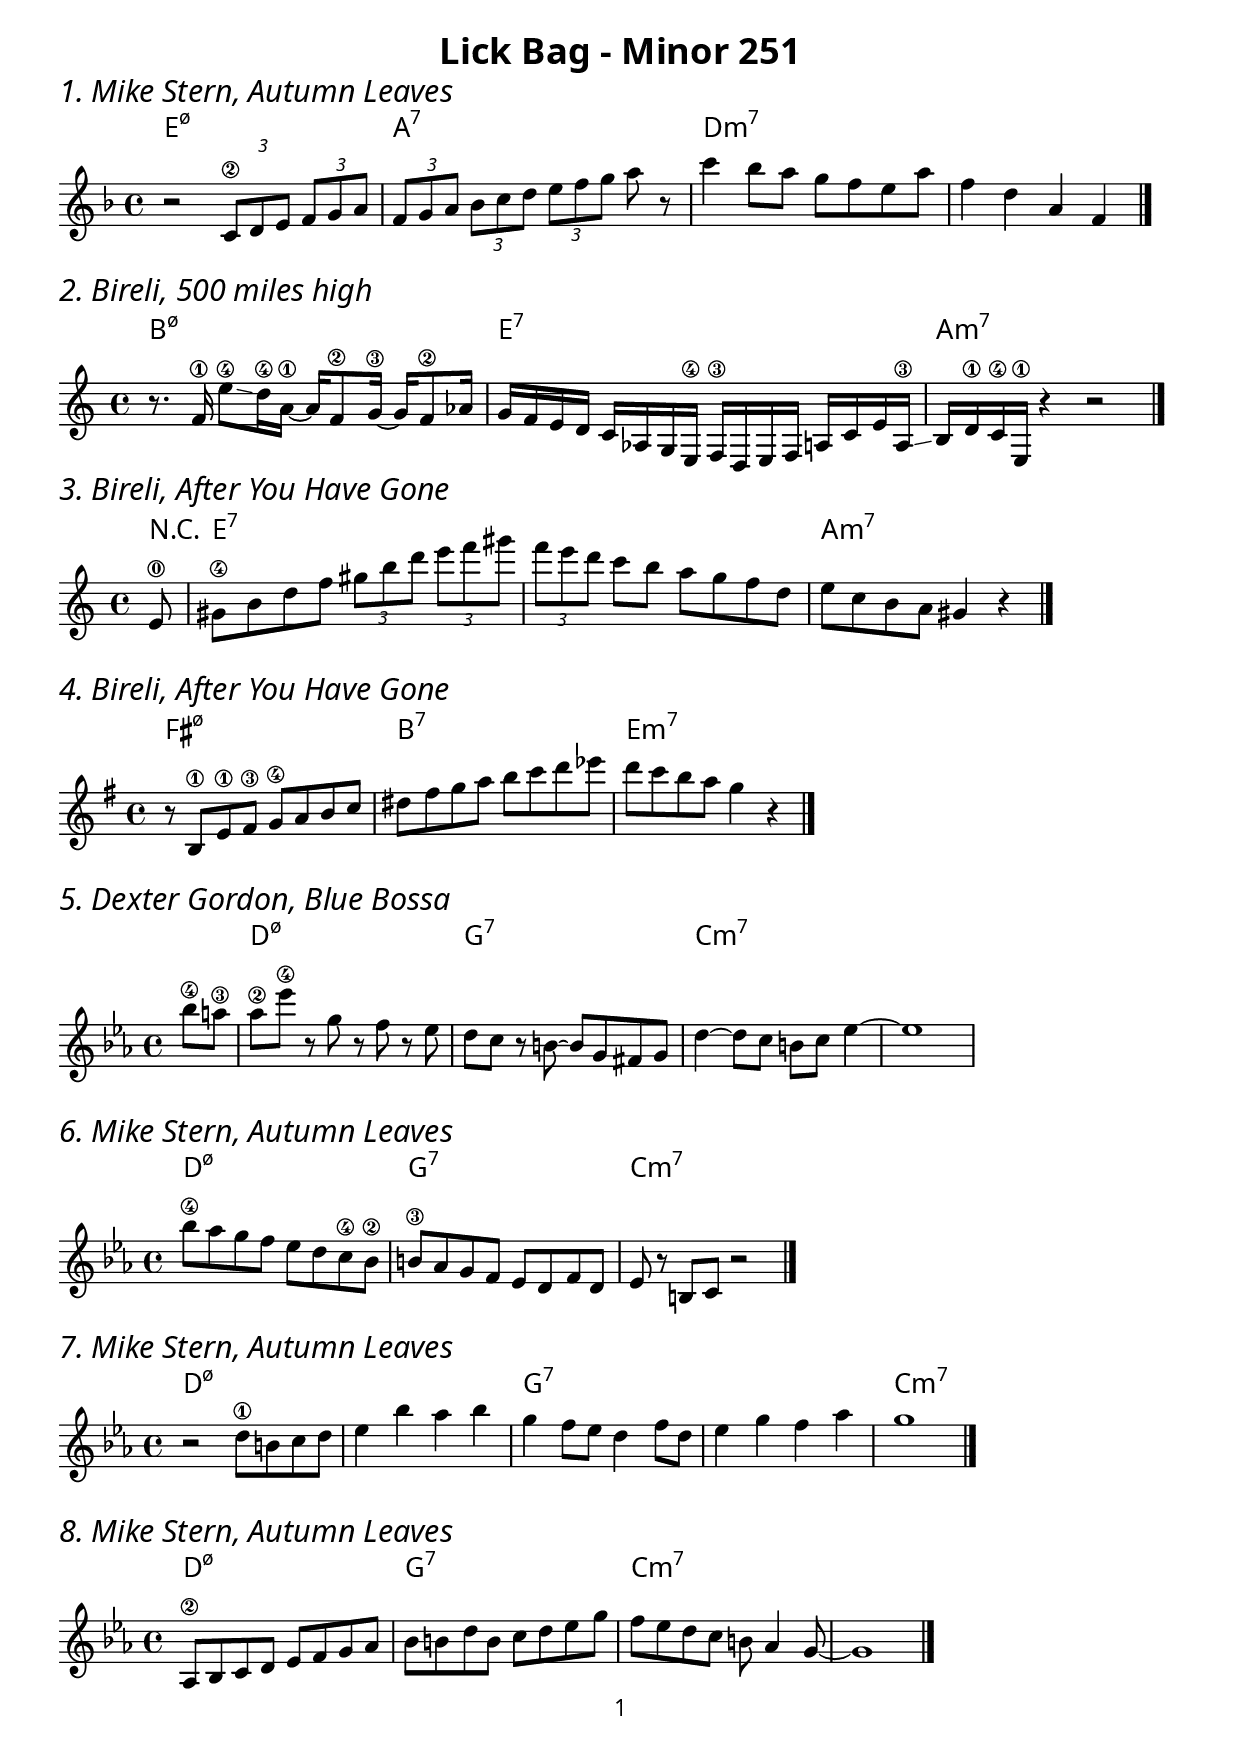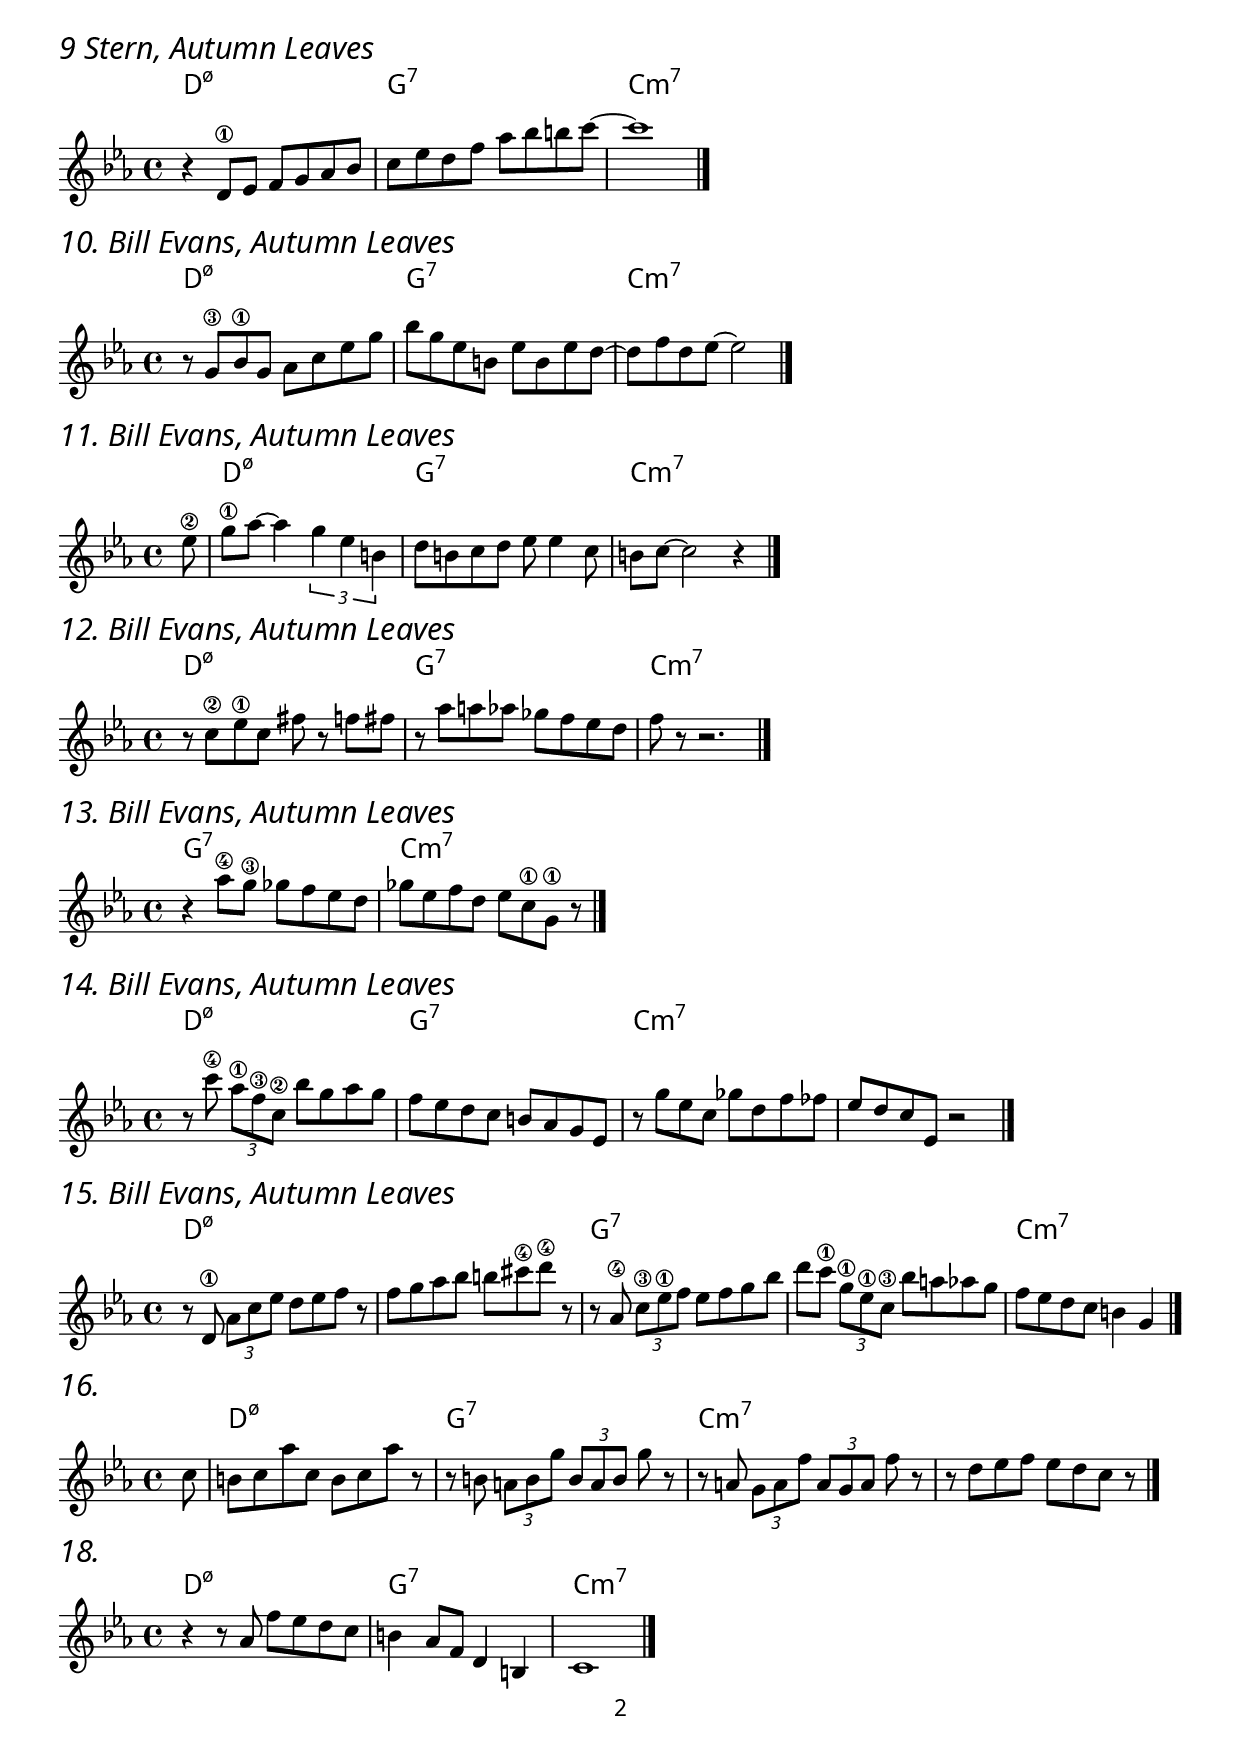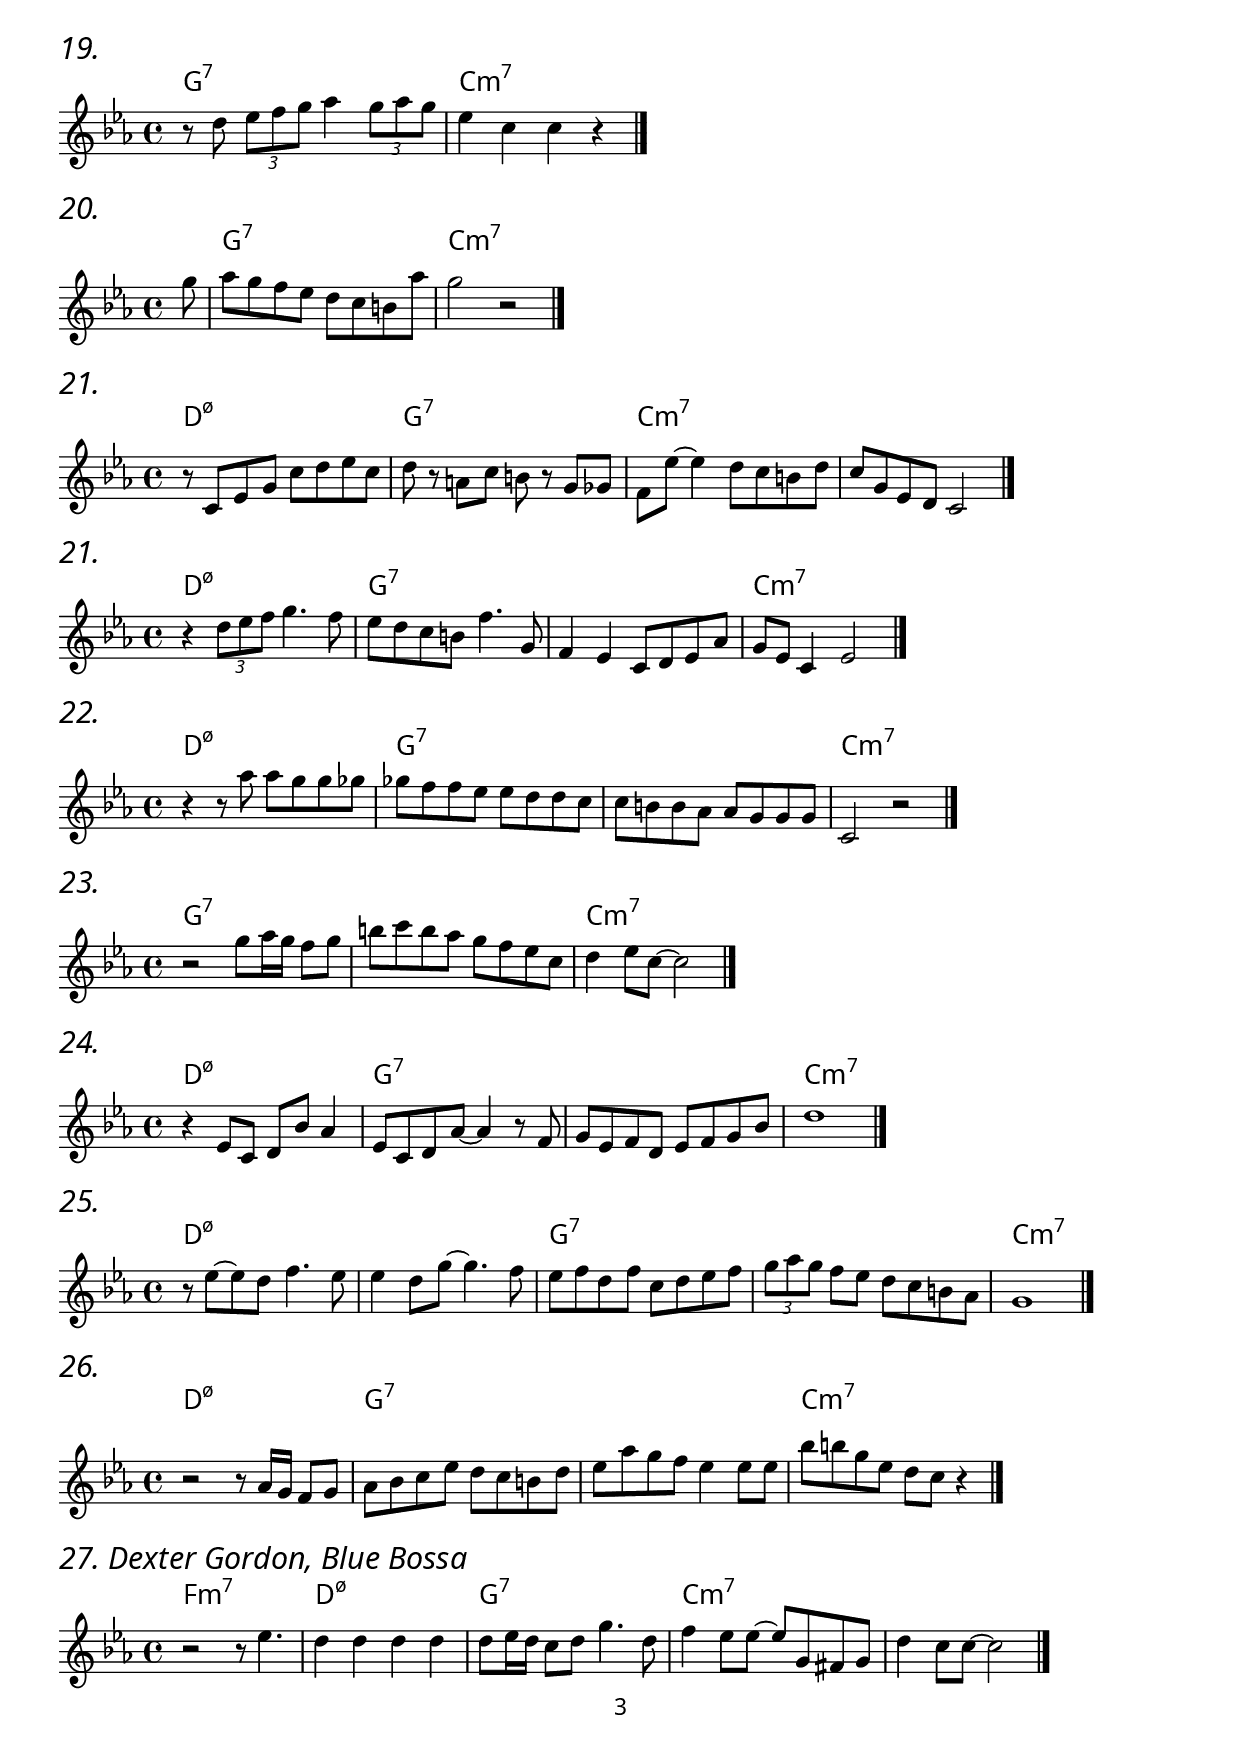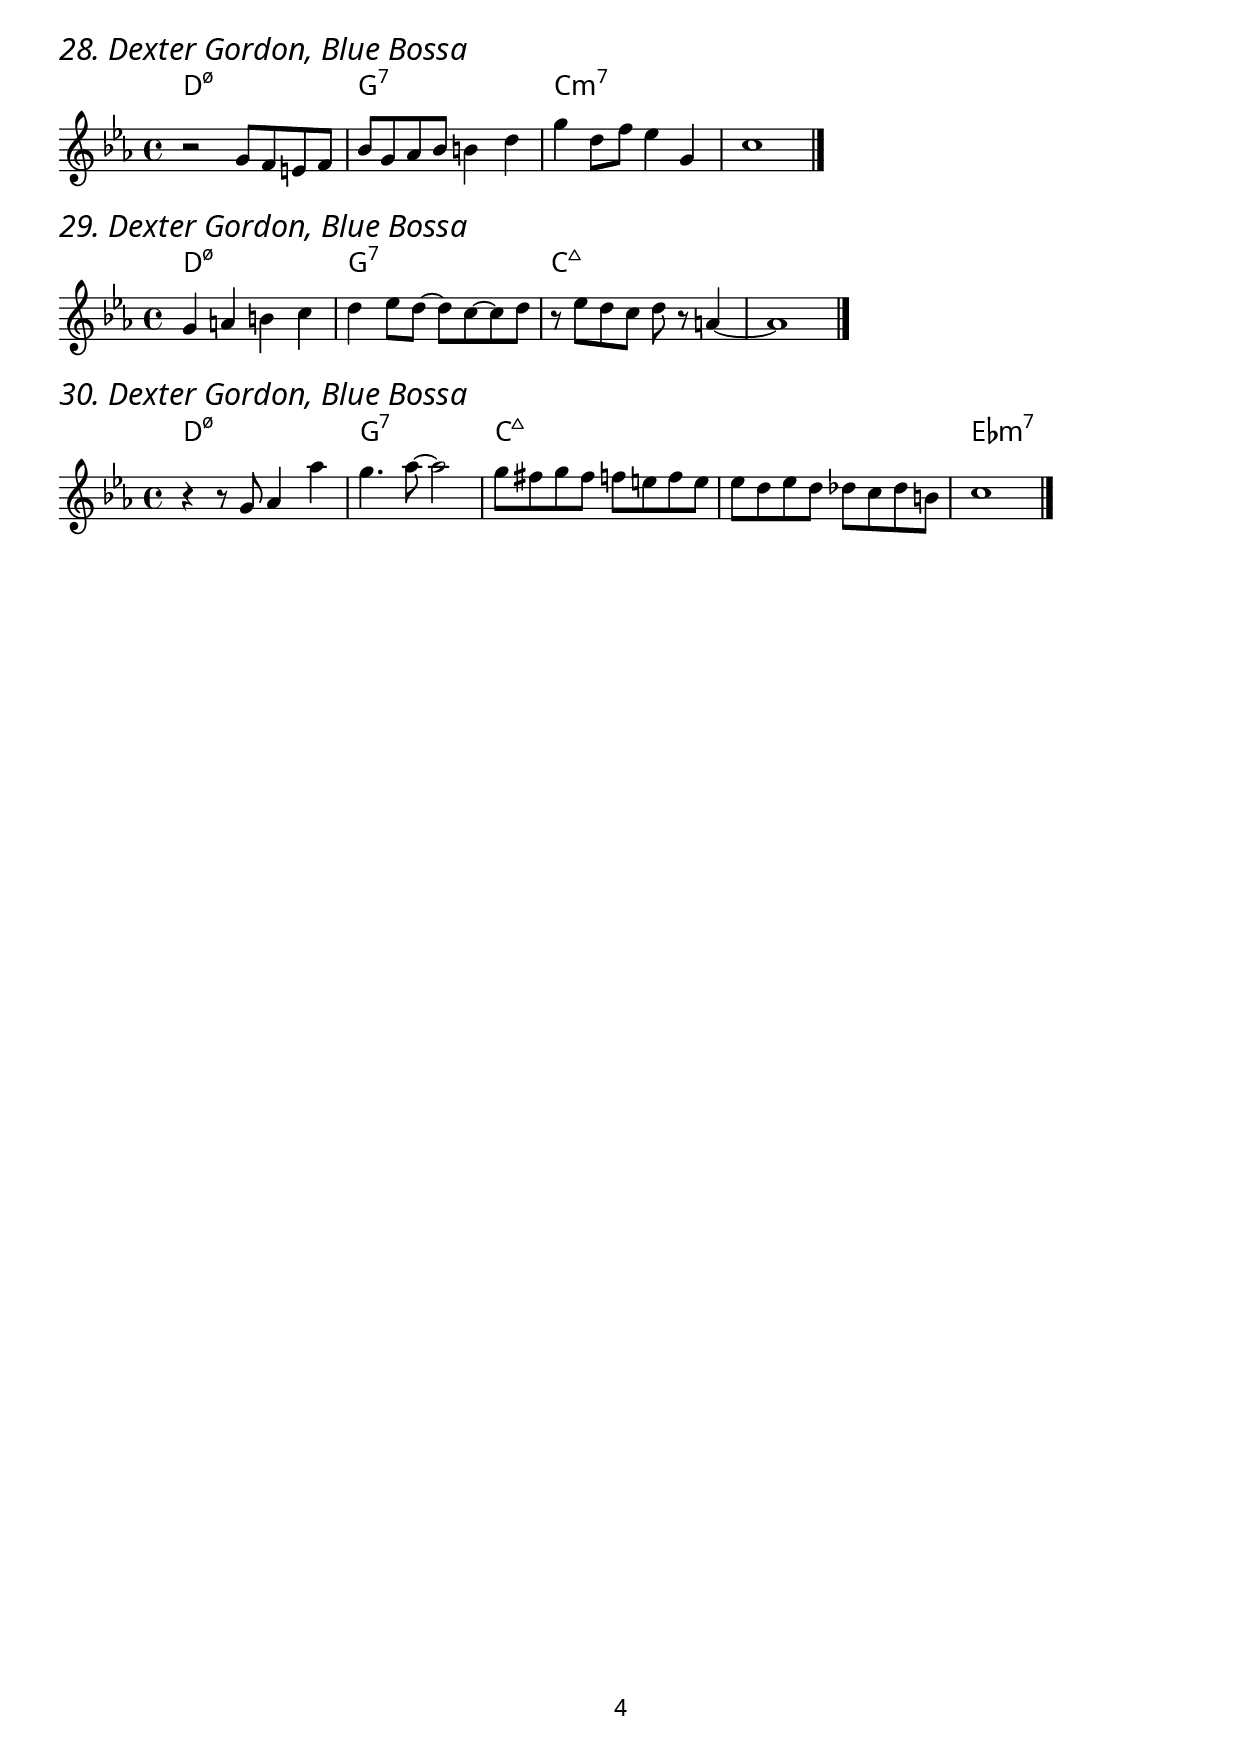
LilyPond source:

% {{{ PARAMETRI
  \version "2.18.2"
  myTitle = "Lick Bag - Minor 251"
  myTempo =  #(ly:make-moment 190 4)
  \header {
  title = \myTitle
}

\paper{  
  print-first-page-number = ##t
  oddHeaderMarkup = \markup \null
  evenHeaderMarkup = \markup \null
  oddFooterMarkup = \markup {
    \fill-line {
      \on-the-fly \print-page-number-check-first
      \fromproperty #'page:page-number-string
    }
  }
  evenFooterMarkup = \oddFooterMarkup
  myStaffSize = #2
  fonts = #(make-pango-font-tree
  "FontAwesome"
  "FontAwesome"
  "FontAwesome"
  (/ myStaffSize 2))  
  
  scoreTitleMarkup = \markup { 
    \column {
      \fill-line {
        \fontsize #2.5 \italic \fromproperty #'header:piece
        \fromproperty #'header:opus
      }
    }
  }
  
%    markup-system-spacing =
%    #'((basic-distance . 0)
%       (padding . 0))
    
%    score-markup-spacing =
%    #'((basic-distance . 0)
%       (padding . 0))
}

global = {
  \numericTimeSignature
  \set Score.markFormatter = #format-mark-box-alphabet
}
\layout { 
  \override Score.RehearsalMark.self-alignment-X = #LEFT
  \set chordChanges = ##t
  indent = #0
  \override VerticalAxisGroup.nonstaff-relatedstaff-spacing.padding = #2

}

#(define-markup-command (LickCounter layout props) ()
  "Increases and prints out the value of the given counter named @var{name}.
  If the counter does not yet exist, it is initialized with 1."
  (let* ((oldval (assoc-ref counter-alist 'LickC))
         (newval (if (number? oldval) (+ oldval 1) 1)))
  (set! counter-alist (assoc-set! counter-alist 'LickC newval))
  (interpret-markup layout props
    (markup (number->string newval)))))

trip = #(define-music-function (parser location m1 m2 m3) 
  (ly:music? ly:music? ly:music?)
  "Triplets"             
  #{ \tuplet 3/2 { $m1 $m2 $m3 } #})

LickScore = 
#(define-scheme-function (p l tempo majkey tema accordi author tune) 
   (scheme? scheme? ly:music? scheme? string? string?)
   #{ 
  \score {
    \header{ piece = \markup \concat{\LickCounter ". " $author ", " $tune ""}}
    << 
        \relative c' {
          $tempo
          $majkey 
          $tema
        }
        \new ChordNames{$accordi \bar "|."}
    >>    
  }
#})


% }}}

iLick = 0

% {{{ LICK A
  lickA = \LickScore 
  \time 4/4 
  \key f \major 
  {r2 \tuplet 3/2 {c8\2 d e} \tuplet 3/2 {f g a} |
    \tuplet 3/2 {f g a} \tuplet 3/2 {bes c d} \tuplet 3/2 {e f g} a8 r8 |
    c4 bes8 a g f e a | f4 d a f |}
  \chordmode{ e1:m7.5- | a1:7 | d1:m7 | d1:m7 \bar "|." }
  #"Mike Stern"
  #"Autumn Leaves"   
% }}}

% {{{ LICK B
  lickB = \LickScore
    \time 4/4
    \key c \major
    {r8. f16\1 e'8\4 \glissando d16\4 a16~\1 a16 f8\2 g16~\3 g16 f8\2 aes16 | 
    g16 f e d c aes g e\4 f\3 d e f a c e a,\3 \glissando |
    b d\1 c\4 e,\1 r4 r2 |}
    \chordmode{ b1:m7.5- | e1:7 | a1:m7 | \bar "|." }
    #"Bireli"
    #"500 miles high"
% }}}

% {{{ LICK C
  lickC = \LickScore
    \time 4/4
    \key c \major
    { 
      \partial 8 e8\0
      gis\4 b d f \tuplet 3/2 {gis8 b d} \tuplet 3/2 {e f gis} | \tuplet 3/2 {f e d} c8 b a g f d |
      e8 c b a gis4 r4 |
    }
    \chordmode{
      \partial 8 r8 |
      e1:7 | e1:7 | a1:m7 | \bar "|."
    }						
    #'"Bireli"
    #'"After You Have Gone"
% }}}

% {{{ LICK D
  temaD = {
    \time 4/4
    \key g \major
    r8 b\1 e\1 fis\3 g\4 a b c | dis fis g a b c d ees |
    d c b a g4 r4 |
  }
  

  accordiD = \new ChordNames{ 
    \chordmode{
      fis1:m7.5- | b1:7 | e1:m7 | \bar "|."
    }
  }

  lickD = \score {
    \header{ piece="4. Bireli, After You Have Gone"}
    << 
        \relative c' {\temaD}
        \accordiD
    >>    
  }
% }}}

% {{{ LICK E
  temaE = {
    \time 4/4
    \key ees \major
    \partial 4 bes8\4 a\3 | 
    aes\2 ees'\4 r g, r f r ees | d c r b~ b g fis g | d'4~ d8 c b c ees4~ | ees1 |
  }

  accordiE = \new ChordNames{ \chordmode{
    \partial 4 s4 | d1:m7.5- | g1:7 | c1:m7 | c1:m7 |     
  }}

  lickE = \score {
    \header{ piece="5. Dexter Gordon, Blue Bossa"}
    << 
        \relative c''' {\temaE}
        \accordiE
    >>    
  }
% }}}

% {{{ LICK G
  temaG = {
    \time 4/4
    \key ees \major
    bes8\4 aes g f ees d c\4 bes\2 | b\3 aes g f ees d f d | ees r b c r2 | 
  }

  accordiG = \new ChordNames{ \chordmode{
    d1:m7.5- | g1:7 | c1:m7 | 
    \bar "|."
  }}

  lickG = \score {
    \header{ piece="6. Mike Stern, Autumn Leaves"}
    << 
        \relative c''' {\temaG}
        \accordiG
    >>    
  }
% }}}

% {{{ LICK H
  temaH = {
    \time 4/4
    \key ees \major
    r2 d8\1 b c d | ees4 bes' aes bes | g f8 ees d4 f8 d | ees4 g f aes | g1 |  
  }

  accordiH = \new ChordNames{ \chordmode{
    d1:m7.5- | d1:m7.5- | g1:7 | g1:7 | c1:m7 |
    \bar "|."
  }}

  lickH = \score {
    \header{ piece="7. Mike Stern, Autumn Leaves"}
    << 
        \relative c'' {\temaH}
        \accordiH
    >>    
  }
% }}}

% {{{ LICK I
  temaI = {
    \time 4/4
    \key ees \major
    aes8\2 bes c d ees f g aes | bes b d b c d ees g | f ees d c b aes4 g8~ | g1 |    
  }

  accordiI = \new ChordNames{ \chordmode{
    d1:m7.5- | g1:7 | c1:m7 | c1:m7 |        
    \bar "|."
  }}

  lickI = \score {
    \header{ piece="8. Mike Stern, Autumn Leaves"}
    << 
        \relative c' {\temaI}
        \accordiI
    >>    
  }
% }}}

% {{{ LICK J
  temaJ = {
    \time 4/4
    \key ees \major
    r4 d8\1 ees f g aes bes | c ees d f aes bes b c~ | c1 |    
  }

  accordiJ = \new ChordNames{ \chordmode{
    d1:m7.5- | g1:7 | c1:m7 |        
    \bar "|."
  }}

  lickJ = \score {
    \header{ piece="9 Stern, Autumn Leaves"}
    << 
        \relative c' {\temaJ}
        \accordiJ
    >>    
  }
% }}}

% {{{ LICK K
  temaK = {
    \time 4/4
    \key ees \major
    r8 g\3 bes\1 g aes c ees g | bes g ees b ees b ees d~ | d f d ees~ ees2 | 
  }

  accordiK = \new ChordNames{ \chordmode{
    d1:m7.5- | g1:7 | c1:m7 |        
    \bar "|."
  }}

  lickK = \score {
    \header{ piece="10. Bill Evans, Autumn Leaves"}
    << 
        \relative c'' {\temaK}
        \accordiK
    >>    
  }
% }}}

% {{{ LICK L 
  temaL = {
    \time 4/4
    \key ees \major
    \partial 8 ees8\2 |
    g\1 aes~ aes4 \tuplet 3/2 {g ees b} | d8 b c d ees ees4 c8 | b c~ c2 r4 |
  }

  accordiL = \new ChordNames{ \chordmode{
    \partial 8 s8 |
    d1:m7.5- | g1:7 | c1:m7 |        
    \bar "|."
  }}

  lickL = \score {
    \header{ piece="11. Bill Evans, Autumn Leaves"}
    << 
        \relative c'' {\temaL}
        \accordiL
    >>    
  }
% }}}

% {{{ LICK M
  temaM = {
    \time 4/4
    \key ees \major
    r8 c\2 ees\1 c fis r f fis | r aes a aes ges f ees d | f r r2. | 
  }

  accordiM = \new ChordNames{ \chordmode{
    d1:m7.5- | g1:7 | c1:m7 |        
    \bar "|."
  }}

  lickM = \score {
    \header{ piece="12. Bill Evans, Autumn Leaves"}
    << 
        \relative c'' {\temaM}
        \accordiM
    >>    
  }
% }}}

% {{{ LICK N
  temaN = {
    \time 4/4
    \key ees \major
    r4 aes8\4 g\3 ges f ees d | ges ees f d ees c\1 g\1 r | 
  }

  accordiN = \new ChordNames{ \chordmode{
    g1:7 | c1:m7 | 
    \bar "|."
  }}

  lickN = \score {
    \header{ piece="13. Bill Evans, Autumn Leaves"}
    << 
        \relative c''' {\temaN}
        \accordiN
    >>    
  }
% }}}

% {{{ LICK O
  temaO = {
    \time 4/4
    \key ees \major
    r8 c\4 \tuplet 3/2 {aes\1 f\3 c\2} bes' g aes g | f ees d c b aes g ees | 
    r g' ees c ges' d f fes | ees d c ees, r2 |
  }

  accordiO = \new ChordNames{ \chordmode{
    d1:m7.5- | g1:7 | c1:m7 | c1:m7 |    
    \bar "|."
  }}

  lickO = \score {
    \header{ piece="14. Bill Evans, Autumn Leaves"}
    << 
        \relative c''' {\temaO}
        \accordiO
    >>    
  }
% }}}

% {{{ LICK P
  temaP = {
    \time 4/4
    \key ees \major
    r8 d\1 \tuplet 3/2 {aes' c ees} d ees f r | f g aes bes b cis\4 d\4 r | 
    r aes,\4 \tuplet 3/2 {c\3 ees\1 f} ees f g bes | d c\1 \tuplet 3/2 {g\1 ees\1 c\3} bes' a aes g | f ees d c b4 g|
  }

  accordiP = \new ChordNames{ \chordmode{
    d1:m7.5- | d1:m7.5- | g1:7 | g1:7 | c1:m7 |
    \bar "|."
  }}

  lickP = \score {
    \header{ piece="15. Bill Evans, Autumn Leaves"}
    << 
        \relative c' {\temaP}
        \accordiP
    >>    
  }
% }}}

% {{{ LICK Q
  temaQ = {
    \time 4/4
    \key ees \major
    \partial 8 c8 |
    b c aes' c, b c aes' r | r b, \tuplet 3/2 {a b g'} \tuplet 3/2 {b, a b} g' r|
    r a, \tuplet 3/2 {g a f'} \tuplet 3/2 {a, g a} f' r | r d ees f ees d c r |
  }

  accordiQ = \new ChordNames{ \chordmode{
    \partial 8 s8 | 
    d1:m7.5- | g1:7 | c1:m7 | c1:m7 |
    \bar "|."
  }}

  lickQ = \score {
    \header{ piece="16."}
    << 
        \relative c'' {\temaQ}
        \accordiQ
    >>    
  }
% }}}

% {{{ LICK R
  temaR = {
    \time 4/4
    \key ees \major
    r4 r8 aes f' ees d c | b4 aes8 f d4 b | c1 |
  }

  accordiR = \new ChordNames{ \chordmode{
    d1:m7.5- | g1:7 | c1:m7 |    
    \bar "|."
  }}

  lickR = \score {
    \header{ piece="18."}
    << 
        \relative c'' {\temaR}
        \accordiR
    >>    
  }
% }}}

% {{{ LICK S
  temaS = {
    \time 4/4
    \key ees \major
    r8 d \tuplet 3/2 {ees f g} aes4 \tuplet 3/2 {g8 aes g} | ees4 c c r |
  }

  accordiS = \new ChordNames{ \chordmode{
    g1:7 | c1:m7 |    
    \bar "|."
  }}

  lickS = \score {
    \header{ piece="19."}
    << 
        \relative c'' {\temaS}
        \accordiS
    >>    
  }
% }}}

% {{{ LICK T
  temaT = {
    \time 4/4
    \key ees \major
    \partial 8 g8 | 
    aes g f ees d c b aes' | g2 r2 |
  }

  accordiT = \new ChordNames{ \chordmode{
    \partial 8 s8 |
    g1:7 | c1:m7 |
    \bar "|."
  }}

  lickT = \score {
    \header{ piece="20."}
    << 
        \relative c''' {\temaT}
        \accordiT
    >>    
  }
% }}}

% {{{ LICK U
  temaU = {
    \time 4/4
    \key ees \major
    r8 c ees g c d ees c | d r a c b r g ges | f ees'~ ees4 d8 c b d | c g ees d c2 |
  }

  accordiU = \new ChordNames{ \chordmode{
    d1:m7.5- | g1:7 | c1:m7 | c1:m7 |    
    \bar "|."
  }}

  lickU = \score {
    \header{ piece="21."}
    << 
        \relative c' {\temaU}
        \accordiU
    >>    
  }
% }}}

% {{{ LICK V
  temaV = {
    \time 4/4
    \key ees \major
    r4 \tuplet 3/2 {d8 ees f} g4. f8 | ees d c b f'4. g,8 | f4 ees c8 d ees aes | g ees c4 ees2 |
  }

  accordiV = \new ChordNames{ \chordmode{
    d1:m7.5- | g1:7 | g1:7 | c1:m7 |    
    \bar "|."
  }}

  lickV = \score {
    \header{ piece="21."}
    << 
        \relative c'' {\temaV}
        \accordiV
    >>    
  }
% }}}

% {{{ LICK W
  temaW = {
    \time 4/4
    \key ees \major
    r4 r8 aes aes g g ges | ges f f ees ees d d c | c b b aes aes g g g | c,2 r2 |
  }

  accordiW = \new ChordNames{ \chordmode{
    d1:m7.5- | g1:7 | g1:7 | c1:m7 | 
    \bar "|."
  }}

  lickW = \score {
    \header{ piece="22."}
    << 
        \relative c''' {\temaW}
        \accordiW
    >>    
  }
% }}}

% {{{ LICK X
  temaX = {
    \time 4/4
    \key ees \major
    r2 g8 aes16 g f8 g | b c b aes g f ees c | d4 ees8 c8~ c2 |
  }

  accordiX = \new ChordNames{ \chordmode{
    g1:7 | g1:7 | c1:m7 |    
    \bar "|."
  }}

  lickX = \score {
    \header{ piece="23."}
    << 
        \relative c''' {\temaX}
        \accordiX
    >>    
  }
% }}}

% {{{ LICK Y
  temaY = {
    \time 4/4
    \key ees \major
    r4 ees8 c d bes' aes4 | ees8 c d aes'~ aes4 r8 f | g ees f d ees f g bes | d1 |    
  }

  accordiY = \new ChordNames{ \chordmode{
    d1:m7.5- | g1:7 | g1:7 | c1:m7 |
    \bar "|."
  }}

  lickY = \score {
    \header{ piece="24."}
    << 
        \relative c' {\temaY}
        \accordiY
    >>    
  }
% }}}

% {{{ LICK Z
  temaZ = {
    \time 4/4
    \key ees \major
    r8 ees8~ ees d f4. ees8 | ees4 d8 g~ g4. f8 | ees f d f c d ees f | \tuplet 3/2 {g aes g} f ees d c b aes | g1 |  
  }

  accordiZ = \new ChordNames{ \chordmode{
    d1:m7.5- | d1:m7.5- | g1:7 | g1:7 | c1:m7 |
    \bar "|."
  }}

  lickZ = \score {
    \header{ piece="25."}
    << 
        \relative c'' {\temaZ}
        \accordiZ
    >>    
  }
% }}}

% {{{ LICK AA
  temaAA = {
    \time 4/4
    \key ees \major
    r2 r8 aes'16 g f8 g | aes bes c ees d c b d | ees aes g f ees4 ees8 ees | bes' b g ees d c r4 | 
  }

  accordiAA = \new ChordNames{ \chordmode{
    d1:m7.5- | g1:7 | g1:7 | c1:m7 |    
    \bar "|."
  }}

  lickAA = \score {
    \header{ piece="26."}
    << 
        \relative c' {\temaAA}
        \accordiAA
    >>    
  }
% }}}

% {{{ LICK AB
  temaAB = {
    \time 4/4
    \key ees \major
    r2 r8 ees'4. | d4 d d d | d8 ees16 d c8 d g4. d8 | f4 ees8 ees~ ees g, fis g | d'4 c8 c8~ c2 | 
  }

  accordiAB = \new ChordNames{ \chordmode{
    f1:m7 | d1:m7.5- | g1:7 | c1:m7 | c1:m7 |    
    \bar "|."
  }}

  lickAB = \score {
    \header{ piece="27. Dexter Gordon, Blue Bossa"}
    << 
        \relative c' {\temaAB}
        \accordiAB
    >>    
  }
% }}}

% {{{ LICK AC
  temaAC = {
    \time 4/4
    \key ees \major
    r2 g8 f e f bes g aes bes b4 d | g d8 f ees4 g, | c1 |
  }

  accordiAC = \new ChordNames{ \chordmode{
    d1:m7.5- | g1:7 | c1:m7 | c1:m7 |       
    \bar "|."
  }}

  lickAC = \score {
    \header{ piece="28. Dexter Gordon, Blue Bossa"}
    << 
        \relative c'' {\temaAC}
        \accordiAC
    >>    
  }
% }}}

% {{{ LICK AD
  temaAD = {
    \time 4/4
    \key ees \major
    g4 a b c | d ees8 d~ d c~ c d | r ees d c d r a4~ | a1 |
  }

  accordiAD = \new ChordNames{ \chordmode{
    d1:m7.5- | g1:7 | c1:maj7 | c1:maj7 | 
    \bar "|."
  }}

  lickAD = \score {
    \header{ piece="29. Dexter Gordon, Blue Bossa"}
    << 
        \relative c'' {\temaAD}
        \accordiAD
    >>    
  }
% }}}

% {{{ LICK AE
  temaAE = {
    \time 4/4
    \key ees \major
    r4 r8 g aes4 aes' | g4. aes8~ aes2 | g8 fis g fis f e f e | ees d ees d des c des b | c1 |    
  }

  accordiAE = \new ChordNames{ \chordmode{
    d1:m7.5- | g1:7 | c1:maj7 | c1:maj7 | ees1:m7 |
    \bar "|."
  }}

  lickAE = \score {
    \header{ piece="30. Dexter Gordon, Blue Bossa"}
    << 
        \relative c'' {\temaAE}
        \accordiAE
    >>    
  }
% }}}

% {{{ BOOKS
  \book{
    \bookOutputSuffix "C"    
    \lickA    
    \lickB
    \lickC
    \lickD
    \lickE
    \lickG
    \lickH
    \lickI
    \lickJ
    \lickK
    \lickL
    \lickM
    \lickN
    \lickO
    \lickP
    \lickQ
    \lickR
    \lickS
    \lickT
    \lickU
    \lickV
    \lickW
    \lickX
    \lickY
    \lickZ
    \lickAA
    \lickAB
    \lickAC
    \lickAD
    \lickAE
  }
% }}}
